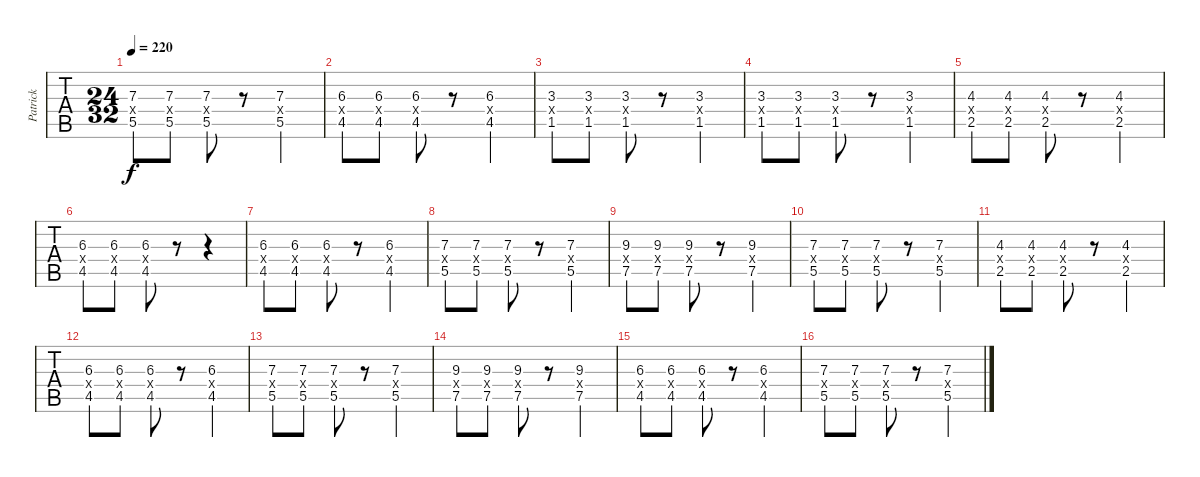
\track ("Patrick" "Patrick") {instrument electricguitarjazz}
\staff {tabs}
\tuning (E4 B3 G3 D3 A2 D2) {hide}
\ts (24 32)
\tempo 220
\clef g2
\ks c
(7.3 1.4{x} 5.5).8{dy f} (7.3 1.4{x} 5.5).8 (7.3 1.4{x} 5.5).8 r.8 (7.3 1.4{x} 5.5).4 |
(6.3 1.4{x} 4.5).8 (6.3 11.4{x} 4.5).8 (6.3 1.4{x} 4.5).8 r.8 (6.3 1.4{x} 4.5).4 |
(3.3 1.4{x} 1.5).8 (3.3 1.4{x} 1.5).8 (3.3 1.4{x} 1.5).8 r.8 (3.3 1.4{x} 1.5).4 |
(3.3 1.4{x} 1.5).8 (3.3 1.4{x} 1.5).8 (3.3 1.4{x} 1.5).8 r.8 (3.3 1.4{x} 1.5).4 |
(4.3 1.4{x} 2.5).8 (4.3 1.4{x} 2.5).8 (4.3 1.4{x} 2.5).8 r.8 (4.3 1.4{x} 2.5).4 |
(6.3 1.4{x} 4.5).8 (6.3 1.4{x} 4.5).8 (6.3 1.4{x} 4.5).8 r.8 r.4 |
(6.3 1.4{x} 4.5).8 (6.3 1.4{x} 4.5).8 (6.3 1.4{x} 4.5).8 r.8 (6.3 1.4{x} 4.5).4 |
(7.3 1.4{x} 5.5).8 (7.3 1.4{x} 5.5).8 (7.3 1.4{x} 5.5).8 r.8 (7.3 1.4{x} 5.5).4 |
(9.3 1.4{x} 7.5).8 (9.3 1.4{x} 7.5).8 (9.3 1.4{x} 7.5).8 r.8 (9.3 1.4{x} 7.5).4 |
(7.3 1.4{x} 5.5).8 (7.3 1.4{x} 5.5).8 (7.3 1.4{x} 5.5).8 r.8 (7.3 1.4{x} 5.5).4 |
(4.3 1.4{x} 2.5).8 (4.3 1.4{x} 2.5).8 (4.3 1.4{x} 2.5).8 r.8 (4.3 1.4{x} 2.5).4 |
(6.3 1.4{x} 4.5).8 (6.3 1.4{x} 4.5).8 (6.3 1.4{x} 4.5).8 r.8 (6.3 1.4{x} 4.5).4 |
(7.3 1.4{x} 5.5).8 (7.3 1.4{x} 5.5).8 (7.3 1.4{x} 5.5).8 r.8 (7.3 1.4{x} 5.5).4 |
(9.3 1.4{x} 7.5).8 (9.3 11.4{x} 7.5).8 (9.3 1.4{x} 7.5).8 r.8 (9.3 1.4{x} 7.5).4 |
(6.3 1.4{x} 4.5).8 (6.3 1.4{x} 4.5).8 (6.3 1.4{x} 4.5).8 r.8 (6.3 1.4{x} 4.5).4 |
(7.3 1.4{x} 5.5).8 (7.3 1.4{x} 5.5).8 (7.3 1.4{x} 5.5).8 r.8 (7.3 1.4{x} 5.5).4
